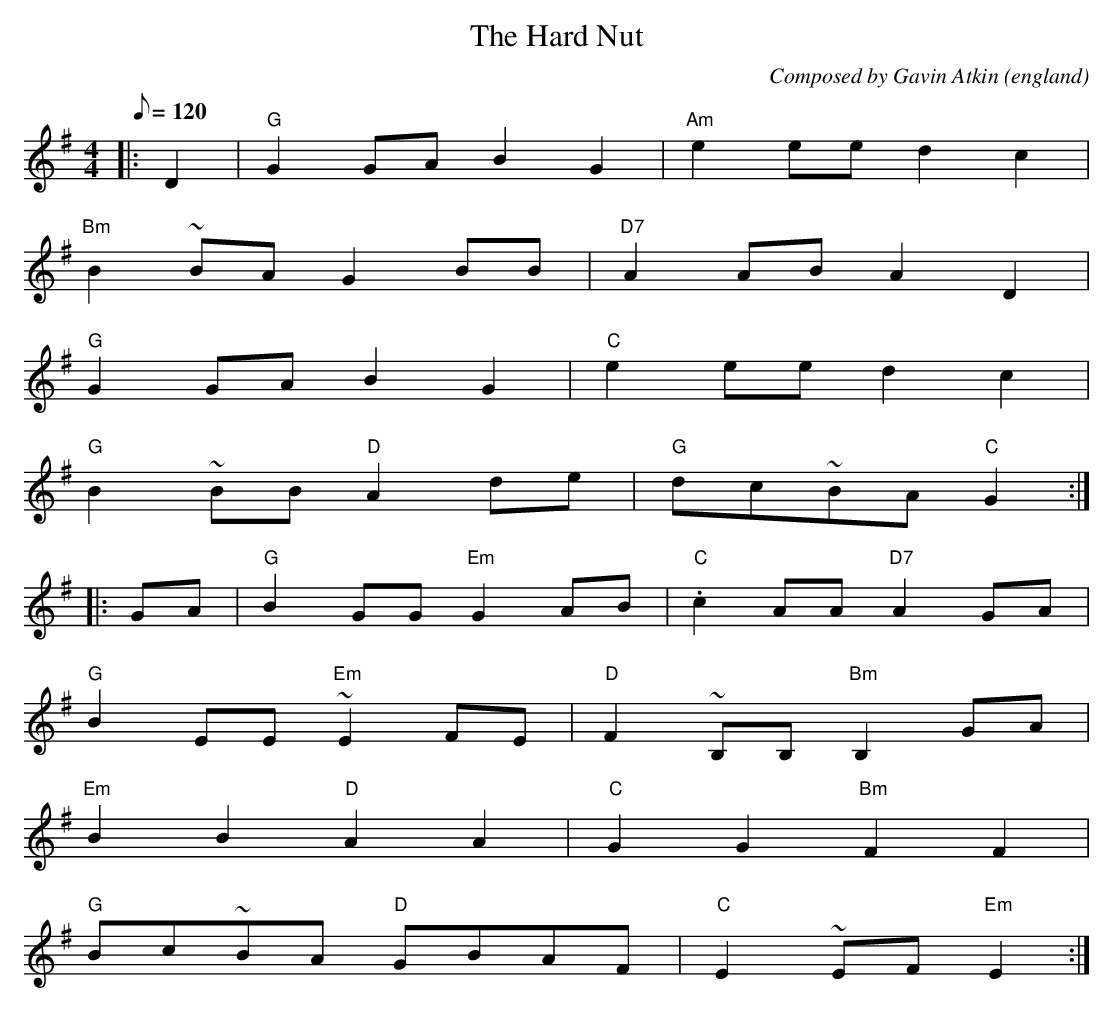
X:1
T:The Hard Nut
O:england
C:Composed by Gavin Atkin
M:4/4
L:1/8
Q:120
K:G
|: D2 | "G" G2 GA B2 G2 | "Am" e2 ee d2 c2 |
"Bm" B2 ~BA G2 BB | "D7" A2 AB A2 D2 |
"G" G2 GA B2 G2 | "C" e2 ee d2 c2 |
"G" B2 ~BB "D" A2 de | "G" dc~BA "C" G2 :|
|: GA | "G" B2 GG "Em" G2 AB | "C".c2 AA "D7" A2 GA |
"G" B2 EE "Em" ~E2 FE | "D" F2 ~B,B, "Bm" B,2 GA |
"Em" B2 B2 "D" A2 A2 | "C" G2 G2 "Bm" F2 F2 |
"G" Bc~BA "D" GBAF | "C" E2 ~EF "Em" E2 :|
